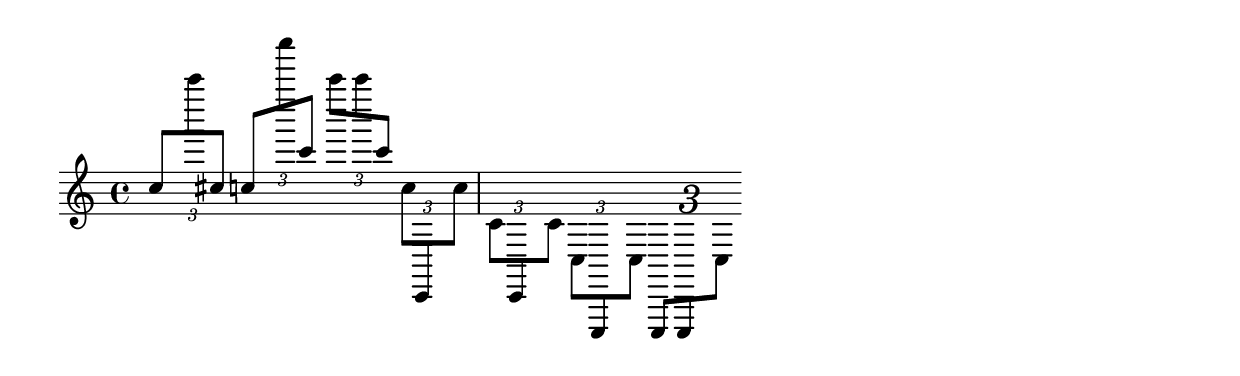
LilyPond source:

\version "2.19.3"

\header {
  texidoc = "A tuplet number associated with a kneed beam is not placed between
beam and staff where it may collide with ledger lines."
}

\layout {
  indent = 0
  ragged-right = ##t
}

\relative c'' {
  \override Beam.auto-knee-gap = 1
  \tuplet 3/2 4 {
    c8 c''' cis,,,
    c8 c'''' c,,,
    c''8 c c,,
    c,8 c,,, c'''
    c,8 c,, c''
    c,8 c,, c''
    \override TupletNumber.font-size = 5
    c,,8 c c''
  }
}
